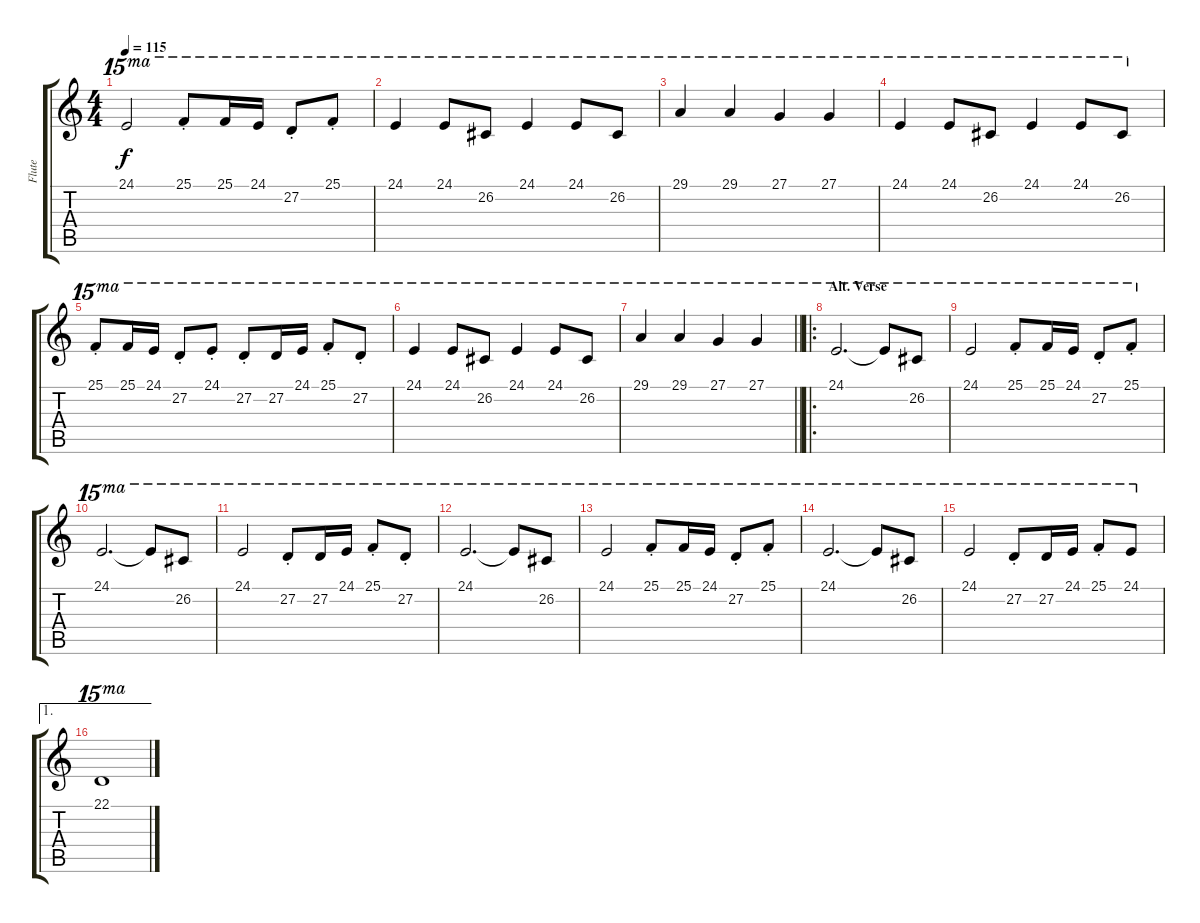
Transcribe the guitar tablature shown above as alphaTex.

\track ("Flute" "Flute") {instrument shakuhachi}
\staff {score tabs}
\tuning (E4 B3 G3 D3 A2 E2) {hide}
\ts (4 4)
\tempo 115
\clef g2
\ks c
24.1.2{ot 15ma dy f} 25.1{st}.8{ot 15ma} 25.1.16{ot 15ma} 24.1.16{ot 15ma} 27.2{st}.8{ot 15ma} 25.1{st}.8{ot 15ma} |
24.1.4{ot 15ma} 24.1.8{ot 15ma} 26.2.8{ot 15ma} 24.1.4{ot 15ma} 24.1.8{ot 15ma} 26.2.8{ot 15ma} |
29.1.4{ot 15ma} 29.1.4{ot 15ma} 27.1.4{ot 15ma} 27.1.4{ot 15ma} |
24.1.4{ot 15ma} 24.1.8{ot 15ma} 26.2.8{ot 15ma} 24.1.4{ot 15ma} 24.1.8{ot 15ma} 26.2.8{ot 15ma} |
25.1{st}.8{ot 15ma} 25.1.16{ot 15ma} 24.1.16{ot 15ma} 27.2{st}.8{ot 15ma} 24.1{st}.8{ot 15ma} 27.2{st}.8{ot 15ma} 27.2.16{ot 15ma} 24.1.16{ot 15ma} 25.1{st}.8{ot 15ma} 27.2{st}.8{ot 15ma} |
24.1.4{ot 15ma} 24.1.8{ot 15ma} 26.2.8{ot 15ma} 24.1.4{ot 15ma} 24.1.8{ot 15ma} 26.2.8{ot 15ma} |
\barLineRight lightlight
29.1.4{ot 15ma} 29.1.4{ot 15ma} 27.1.4{ot 15ma} 27.1.4{ot 15ma} |
\ro
\section ("" "Alt. Verse")
24.1.2{d ot 15ma} 24.1{t}.8{ot 15ma} 26.2.8{ot 15ma} |
24.1.2{ot 15ma} 25.1{st}.8{ot 15ma} 25.1.16{ot 15ma} 24.1.16{ot 15ma} 27.2{st}.8{ot 15ma} 25.1{st}.8{ot 15ma} |
24.1.2{d ot 15ma} 24.1{t}.8{ot 15ma} 26.2.8{ot 15ma} |
24.1.2{ot 15ma} 27.2{st}.8{ot 15ma} 27.2.16{ot 15ma} 24.1.16{ot 15ma} 25.1{st}.8{ot 15ma} 27.2{st}.8{ot 15ma} |
24.1.2{d ot 15ma} 24.1{t}.8{ot 15ma} 26.2.8{ot 15ma} |
24.1.2{ot 15ma} 25.1{st}.8{ot 15ma} 25.1.16{ot 15ma} 24.1.16{ot 15ma} 27.2{st}.8{ot 15ma} 25.1{st}.8{ot 15ma} |
24.1.2{d ot 15ma} 24.1{t}.8{ot 15ma} 26.2.8{ot 15ma} |
24.1.2{ot 15ma} 27.2{st}.8{ot 15ma} 27.2.16{ot 15ma} 24.1.16{ot 15ma} 25.1{st}.8{ot 15ma} 24.1.8{ot 15ma} |
\ae 1
22.1.1{ot 15ma}
